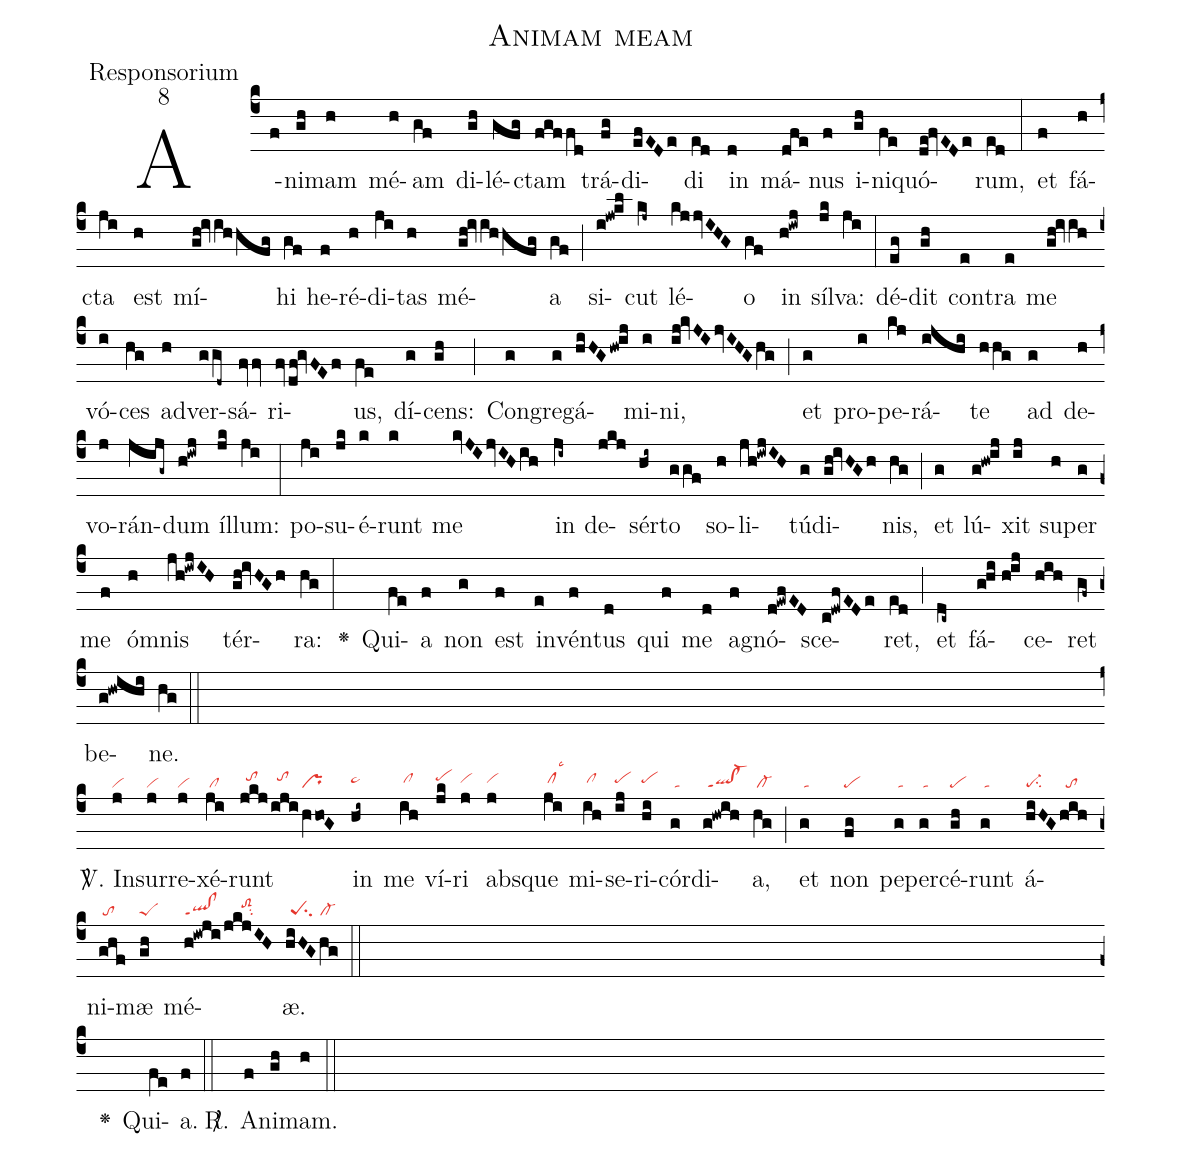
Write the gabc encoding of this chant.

name:Animam meam;
office-part:Responsorium;
mode:8;
nabc-lines:1;
%%
(c4) A(f)ni(gh)mam(h) mé(h)am(gf) di(gh)lé(gfg)ctam(fgffd) trá(fg)di(efEDe)di(ed)
in(d) má(dfe)nus(f) i(gh)ni(fe)quó(de!fvEDe)rum,(ed) (:)
et(f) fá(h)cta(ji) est(h) mí(gh!ivihhfg)hi(gf)
he(f)ré(h)di(ji)tas(h) mé(gh!ivihhfg)a(gf) (;)
si(i!jw!kl)cut(kj~) lé(kjjvIHG)o(gf) in(h!iwj) síl(jk)va:(ji) (:)
dé(eg)dit(gh) con(e)tra(e) me(gh!ivih)
vó(i)ces(hg) ad(h)ver(ggd~)sá(fv/fv)ri(fvdf!gvFEf)us,(fe) dí(g)cens:(gh) (;)
Con(g)gre(g)gá(hiHGhw!ij)mi(i)ni,(ij!kvJI/jvIHGhg) (;)
et(g) pro(i)pe(kj)rá(ijhi)te(hhg) ad(g) de(h)vo(j)rán(jijg~)dum(h!iwj) íl(jk)lum:(ji) (:)
po(ji)su(jk)é(k)runt(k) me(kvJI/jvIH/ih)
in(ji~) de(jkj)sé(hi~)rto(ggf) so(h)li(jh!iwjIH)tú(g)di(gh!ivHGh)nis,(hg) (;)
et(g) lú(g!hw!ij)xit(ij) su(h)per(g) me(f) ó(h)mnis(jh!iwjIH) tér(gh!ivHGh)ra:(hg) (:)

<v>\greheightstar</v>() Qui(fe)a(f) non(g) est(f) in(e)vén(f)tus(d) qui(f) me(d) a(f)gnó(d!ewfED)sce(c!dwfEDe)ret,(ed) (;)
et(dc~) fá(g!hi//h!ij)ce(hih)ret(gf~) be(g!hwihi)ne.(hg) (::Z)

<sp>V/</sp>. In(j|vi)sur(j|vi)re(j|vi)xé(ji|/cl)runt(jkj|//tohi|/iji|//tohi|/hVho!G|pr) in(hi~|pe~hh) me(ih|/clhh) ví(jk|pehi)ri(j|vihh) abs(j|vihh)que(ji|/clhhlsc3) mi(ih|/clhh)se(ij|pehh)ri(hi|pehh)cór(g|/ta)di(g!hwih|/ql!cl-ppt1)a,(hg|/cl-) (;)
et(g|/ta) non(fg|pe) pe(g|/ta)per(g|/ta)cé(gh|pe)runt(g|/ta) á(hiHG|pe-su2|/hih|//to)ni(ghf|/to)mæ(gh|peS) mé(h!iwji|ql!clppt1|/jkjIH|/////toS2hisu2)æ.(hiHG/hg|/peSsu2/cl-) (::Z)

<v>\greheightstar</v>() Qui(fe)a.(f) (::) <sp>R/</sp>.() A(f)ni(gh)mam.(h) (::)
